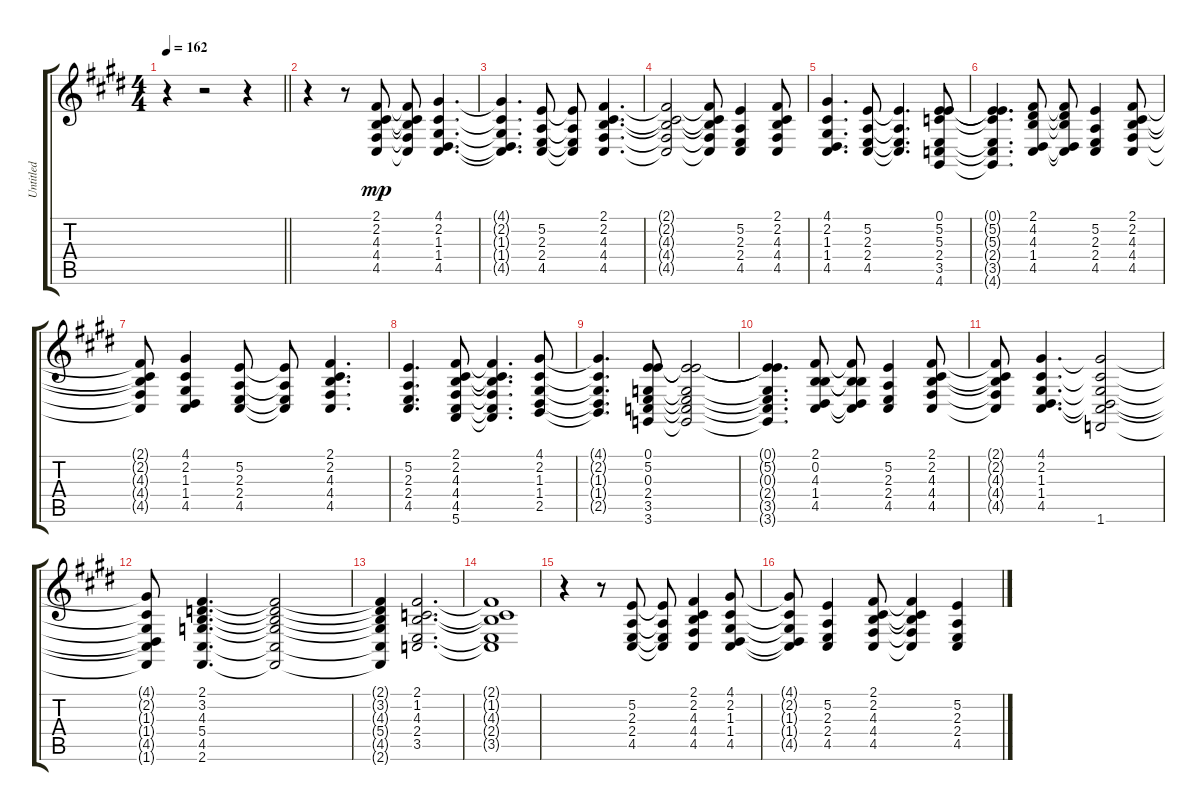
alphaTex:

\track ("Untitled" "Untitled") {instrument pad3polysynth}
\staff {score tabs}
\tuning (E4 B3 G3 D3 A2 E2) {hide}
\ts (4 4)
\tempo 162
\clef g2
\barLineRight lightlight
\ks e
r.4{dy mp instrument pad3polysynth} r.2 r.4 |
\ks c#minor
r.4 r.8 (2.1 2.2 4.3 4.4 4.5).8 (2.1{t} 2.2{t} 4.3{t} 4.4{t} 4.5{t}).8 (4.1 2.2 1.3 1.4 4.5).4{d} |
(4.1{t} 2.2{t} 1.3{t} 1.4{t} 4.5{t}).4{d} (5.2 2.3 2.4 4.5).8 (5.2{t} 2.3{t} 2.4{t} 4.5{t}).8 (2.1 2.2 4.3 4.4 4.5).4{d} |
\ks e
(2.1{t} 2.2{t} 4.3{t} 4.4{t} 4.5{t}).2 (2.1{t} 2.2{t} 4.3{t} 4.4{t} 4.5{t}).8 (5.2 2.3 2.4 4.5).4 (2.1 2.2 4.3 4.4 4.5).8 |
\ks c#minor
(4.1 2.2 1.3 1.4 4.5).4{d} (5.2 2.3 2.4 4.5).8 (5.2{t} 2.3{t} 2.4{t} 4.5{t}).4{d} (0.1 5.2 5.3 2.4 3.5 4.6).8 |
\ks e
(0.1{t} 5.2{t} 5.3{t} 2.4{t} 3.5{t} 4.6{t}).4{d} (2.1 4.2 4.3 1.4 4.5).8 (2.1{t} 4.2{t} 4.3{t} 1.4{t} 4.5{t}).8 (5.2 2.3 2.4 4.5).4 (2.1 2.2 4.3 4.4 4.5).8 |
\ks c#minor
(2.1{t} 2.2{t} 4.3{t} 4.4{t} 4.5{t}).8 (4.1 2.2 1.3 1.4 4.5).4 (5.2 2.3 2.4 4.5).8 (5.2{t} 2.3{t} 2.4{t} 4.5{t}).8 (2.1 2.2 4.3 4.4 4.5).4{d} |
\ks e
(5.2 2.3 2.4 4.5).4{d} (2.1 2.2 4.3 4.4 4.5 5.6).8 (2.1{t} 2.2{t} 4.3{t} 4.4{t} 4.5{t} 5.6{t}).4{d} (4.1 2.2 1.3 1.4 2.5).8 |
\ks c#minor
(4.1{t} 2.2{t} 1.3{t} 1.4{t} 2.5{t}).4{d} (0.1 5.2 0.3 2.4 3.5 3.6).8 (0.1{t} 5.2{t} 0.3{t} 2.4{t} 3.5{t} 3.6{t}).2 |
\ks e
(0.1{t} 5.2{t} 0.3{t} 2.4{t} 3.5{t} 3.6{t}).4{d} (2.1 0.2 4.3 1.4 4.5).8 (2.1{t} 0.2{t} 4.3{t} 1.4{t} 4.5{t}).8 (5.2 2.3 2.4 4.5).4 (2.1 2.2 4.3 4.4 4.5).8 |
\ks c#minor
(2.1{t} 2.2{t} 4.3{t} 4.4{t} 4.5{t}).8 (4.1 2.2 1.3 1.4 4.5).4{d} (4.1{t} 2.2{t} 1.3{t} 1.4{t} 4.5{t} 1.6).2 |
(4.1{t} 2.2{t} 1.3{t} 1.4{t} 4.5{t} 1.6{t}).8 (2.1 3.2 4.3 5.4 4.5 2.6).4{d} (2.1{t} 3.2{t} 4.3{t} 5.4{t} 4.5{t} 2.6{t}).2 |
\ks e
(2.1{t} 3.2{t} 4.3{t} 5.4{t} 4.5{t} 2.6{t}).4 (2.1 1.2 4.3 2.4 3.5).2{d} |
\ks c#minor
(2.1{t} 1.2{t} 4.3{t} 2.4{t} 3.5{t}).1 |
r.4 r.8 (5.2 2.3 2.4 4.5).8 (5.2{t} 2.3{t} 2.4{t} 4.5{t}).8 (2.1 2.2 4.3 4.4 4.5).4 (4.1 2.2 1.3 1.4 4.5).8 |
\ks e
(4.1{t} 2.2{t} 1.3{t} 1.4{t} 4.5{t}).8 (5.2 2.3 2.4 4.5).4 (2.1 2.2 4.3 4.4 4.5).8 (2.1{t} 2.2{t} 4.3{t} 4.4{t} 4.5{t}).4 (5.2 2.3 2.4 4.5).4
